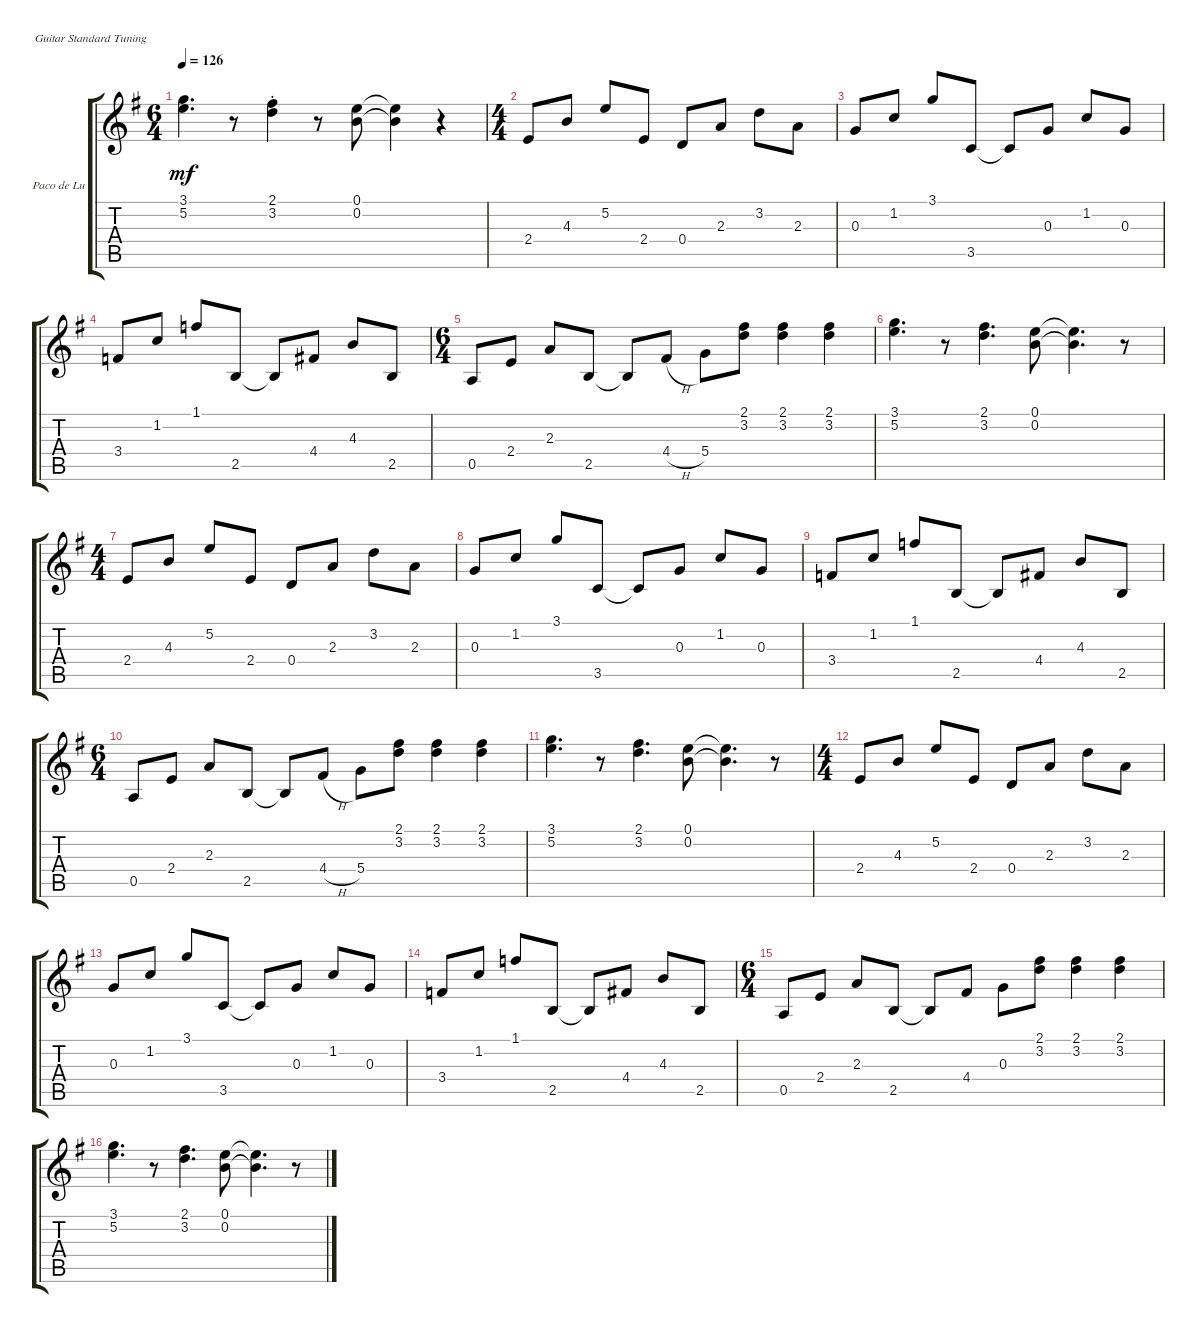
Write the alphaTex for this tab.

\bracketExtendMode groupsimilarinstruments
\firstSystemTrackNameOrientation horizontal
\otherSystemsTrackNameOrientation horizontal
\track ("Paco de Lucía" "Paco de Lu") {instrument acousticguitarnylon}
\staff {score tabs}
\tuning (E4 B3 G3 D3 A2 E2)
\ts (6 4)
\tempo 126
\clef g2
\ks g
(3.1 5.2).4{d dy mf} r.8 (2.1{st} 3.2{st}).4 r.8 (0.1 0.2).8 (0.1{t} 0.2{t}).4 r.4 |
\ts (4 4)
2.4.8 4.3.8 5.2.8 2.4.8 0.4.8 2.3.8 3.2.8 2.3.8 |
0.3.8 1.2.8 3.1.8 3.5.8 3.5{t}.8 0.3.8 1.2.8 0.3.8 |
3.4.8 1.2.8 1.1.8 2.5.8 2.5{t}.8 4.4.8 4.3.8 2.5.8 |
\ts (6 4)
0.5.8 2.4.8 2.3.8 2.5.8 2.5{t}.8 4.4{h}.8 5.4.8 (2.1 3.2).8 (2.1 3.2).4 (2.1 3.2).4 |
(3.1 5.2).4{d} r.8 (2.1 3.2).4{d} (0.1 0.2).8 (0.1{t} 0.2{t}).4{d} r.8 |
\ts (4 4)
2.4.8 4.3.8 5.2.8 2.4.8 0.4.8 2.3.8 3.2.8 2.3.8 |
0.3.8 1.2.8 3.1.8 3.5.8 3.5{t}.8 0.3.8 1.2.8 0.3.8 |
3.4.8 1.2.8 1.1.8 2.5.8 2.5{t}.8 4.4.8 4.3.8 2.5.8 |
\ts (6 4)
0.5.8 2.4.8 2.3.8 2.5.8 2.5{t}.8 4.4{h}.8 5.4.8 (2.1 3.2).8 (2.1 3.2).4 (2.1 3.2).4 |
(3.1 5.2).4{d} r.8 (2.1 3.2).4{d} (0.1 0.2).8 (0.1{t} 0.2{t}).4{d} r.8 |
\ts (4 4)
2.4.8 4.3.8 5.2.8 2.4.8 0.4.8 2.3.8 3.2.8 2.3.8 |
0.3.8 1.2.8 3.1.8 3.5.8 3.5{t}.8 0.3.8 1.2.8 0.3.8 |
3.4.8 1.2.8 1.1.8 2.5.8 2.5{t}.8 4.4.8 4.3.8 2.5.8 |
\ts (6 4)
0.5.8 2.4.8 2.3.8 2.5.8 2.5{t}.8 4.4.8 0.3.8 (2.1 3.2).8 (2.1 3.2).4 (2.1 3.2).4 |
(3.1 5.2).4{d} r.8 (2.1 3.2).4{d} (0.1 0.2).8 (0.1{t} 0.2{t}).4{d} r.8
